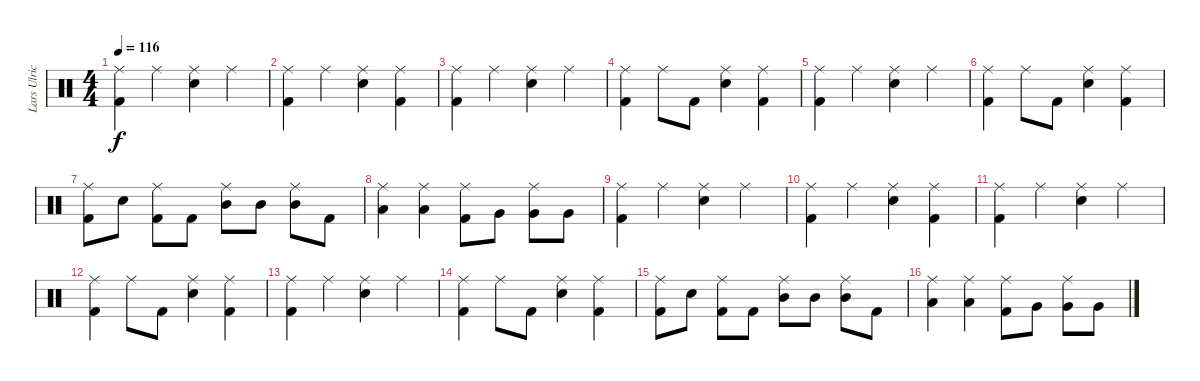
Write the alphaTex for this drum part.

\track ("Lars Ulrich" "Lars Ulric") {instrument percussion}
\staff {score}
\articulation defaults
\ts (4 4)
\tempo 116
\clef neutral
\ks c
("Ride (middle)" "Kick (hit) 2").4{dy f} "Ride (middle)".4 ("Ride (middle)" "Snare (hit) 2").4 "Ride (middle)".4 |
("Ride (middle)" "Kick (hit) 2").4 "Ride (middle)".4 ("Ride (middle)" "Snare (hit) 2").4 ("Ride (middle)" "Kick (hit) 2").4 |
("Ride (middle)" "Kick (hit) 2").4 "Ride (middle)".4 ("Ride (middle)" "Snare (hit) 2").4 "Ride (middle)".4 |
("Ride (middle)" "Kick (hit) 2").4 "Ride (middle)".8 "Kick (hit) 2".8 ("Ride (middle)" "Snare (hit) 2").4 ("Ride (middle)" "Kick (hit) 2").4 |
("Ride (middle)" "Kick (hit) 2").4 "Ride (middle)".4 ("Ride (middle)" "Snare (hit) 2").4 "Ride (middle)".4 |
("Ride (middle)" "Kick (hit) 2").4 "Ride (middle)".8 "Kick (hit) 2".8 ("Ride (middle)" "Snare (hit) 2").4 ("Ride (middle)" "Kick (hit) 2").4 |
("Ride (middle)" "Kick (hit) 2").8 "Snare (hit) 2".8 ("Ride (middle)" "Kick (hit) 2").8 "Kick (hit) 2".8 ("Ride (middle)" "Mid Tom (hit)").8 "Mid Tom (hit)".8 ("Ride (middle)" "Mid Tom (hit)").8 "Kick (hit) 2".8 |
("Ride (middle)" "Low Tom (hit)").4 ("Ride (middle)" "Low Tom (hit)").4 ("Ride (middle)" "Kick (hit) 2").8 "Very Low Tom (hit)".8 ("Ride (middle)" "Very Low Tom (hit)").8 "Very Low Tom (hit)".8 |
("Ride (middle)" "Kick (hit) 2").4 "Ride (middle)".4 ("Ride (middle)" "Snare (hit) 2").4 "Ride (middle)".4 |
("Ride (middle)" "Kick (hit) 2").4 "Ride (middle)".4 ("Ride (middle)" "Snare (hit) 2").4 ("Ride (middle)" "Kick (hit) 2").4 |
("Ride (middle)" "Kick (hit) 2").4 "Ride (middle)".4 ("Ride (middle)" "Snare (hit) 2").4 "Ride (middle)".4 |
("Ride (middle)" "Kick (hit) 2").4 "Ride (middle)".8 "Kick (hit) 2".8 ("Ride (middle)" "Snare (hit) 2").4 ("Ride (middle)" "Kick (hit) 2").4 |
("Ride (middle)" "Kick (hit) 2").4 "Ride (middle)".4 ("Ride (middle)" "Snare (hit) 2").4 "Ride (middle)".4 |
("Ride (middle)" "Kick (hit) 2").4 "Ride (middle)".8 "Kick (hit) 2".8 ("Ride (middle)" "Snare (hit) 2").4 ("Ride (middle)" "Kick (hit) 2").4 |
("Ride (middle)" "Kick (hit) 2").8 "Snare (hit) 2".8 ("Ride (middle)" "Kick (hit) 2").8 "Kick (hit) 2".8 ("Ride (middle)" "Mid Tom (hit)").8 "Mid Tom (hit)".8 ("Ride (middle)" "Mid Tom (hit)").8 "Kick (hit) 2".8 |
("Ride (middle)" "Low Tom (hit)").4 ("Ride (middle)" "Low Tom (hit)").4 ("Ride (middle)" "Kick (hit) 2").8 "Very Low Tom (hit)".8 ("Ride (middle)" "Very Low Tom (hit)").8 "Very Low Tom (hit)".8
